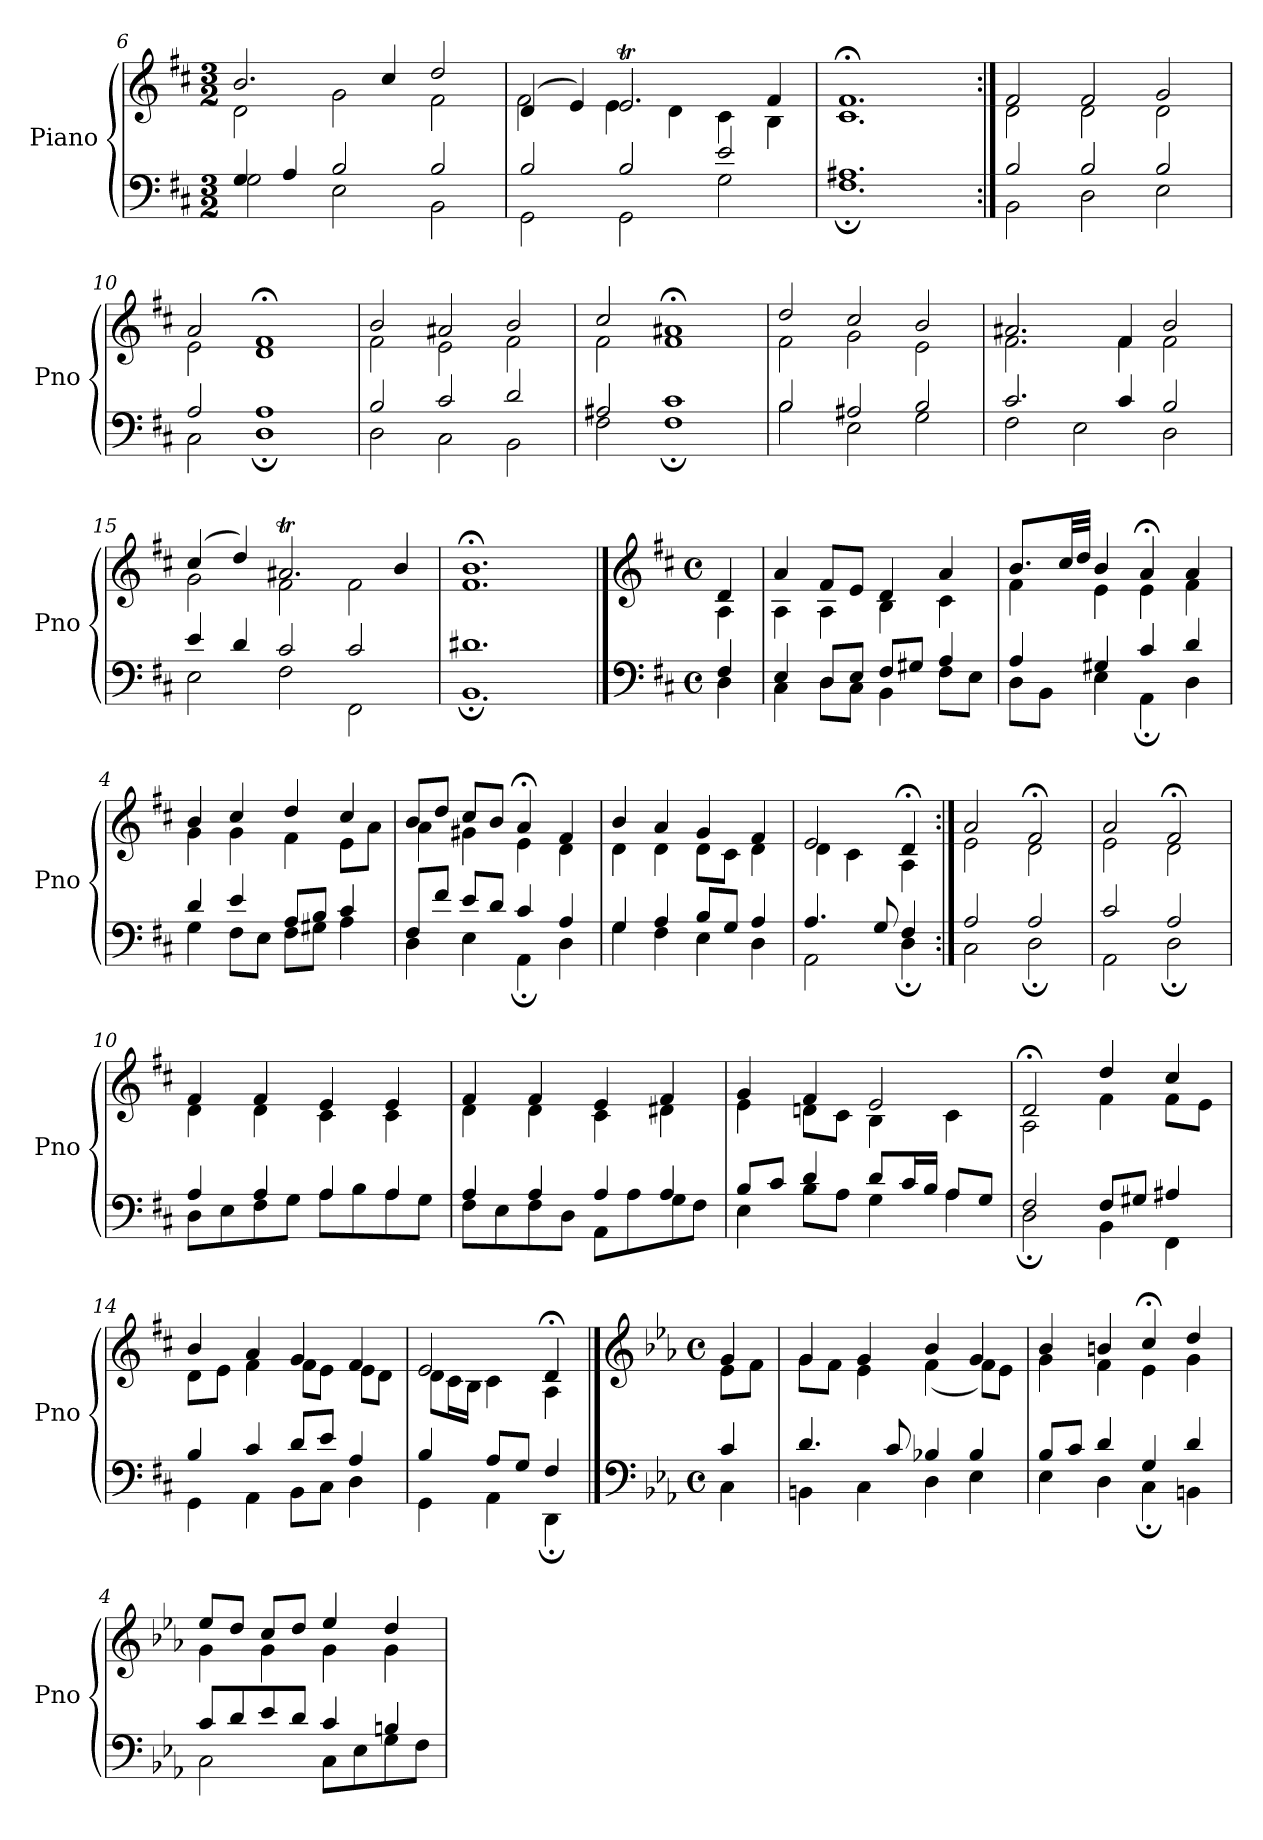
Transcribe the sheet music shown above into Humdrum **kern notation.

**kern	**kern
*part1	*part1
*staff2	*staff1
*I"Piano	*
*I'Pno	*
*clefF4	*clefG2
*k[f#c#]	*k[f#c#]
*M3/2	*M3/2
=6	=6
*^	*^
4G/	2G\	2.b/	2d\
4A/	.	.	.
2B/	2E\	.	2g\
.	.	4cc#/	.
2B/	2BB\	2dd/	2f#\
=7	=7	=7	=7
2B/	2GG\	(>4d/	2f#\
.	.	4e/)	.
2B/	2GG\	2.eT/	4e\
.	.	.	4d\
2e/	2G\	.	4c#\
.	.	4f#/	4B\
=8	=8	=8	=8
1.A#X	1.F#;	1.f#;<	1.c#
=9:|!	=9:|!	=9:|!	=9:|!
2B/	2BB\	2f#/	2d\
2B/	2D\	2f#/	2d\
2B/	2E\	2g/	2d\
=10	=10	=10	=10
2A/	2C#\	2a/	2e\
1A	1D;	1f#;<	1d
=11	=11	=11	=11
2B/	2D\	2b/	2f#\
2c#/	2C#\	2a#X/	2e\
2d/	2BB\	2b/	2f#\
=12	=12	=12	=12
2A#X/	2F#\	2cc#/	2f#\
1c#	1F#;	1f#;<	1a#X
=13	=13	=13	=13
2B/	2B\	2dd/	2f#\
2A#X/	2E\	2cc#/	2g\
2B/	2G\	2b/	2e\
=14	=14	=14	=14
2.c#/	2F#\	2.a#X/	2.f#\
.	2E\	.	.
4c#/	.	4f#/	4f#\
2B/	2D\	2b/	2f#\
=15	=15	=15	=15
4e/	2E\	(>4cc#/	2g\
4d/	.	4dd/)	.
2c#/	2F#\	2.a#Xt/	2f#\
2c#/	2FF#\	.	2f#\
.	.	4b/	.
=16	=16	=16	=16
1.d#X	1.BB;	1.b;<	1.f#
==1	==1	==1	==1
*clefF4	*	*clefG2	*
*k[f#c#]	*	*k[f#c#]	*
*M4/4	*	*M4/4	*
*met(c)	*	*met(c)	*
*	*	*MM67	*
4F#/	4D\	4d/	4A\
=2	=2	=2	=2
4E/	4C#\	4a/	4A\
8D/L	8D\L	8f#/L	4A\
8E/J	8C#\J	8e/J	.
8F#/L	4BB\	4d/	4B\
8G#X/J	.	.	.
4A/	8F#\L	4a/	4c#\
.	8E\J	.	.
=3	=3	=3	=3
4A/	8D\L	8.b/L	4f#\
.	8BB\J	.	.
.	.	32cc#/LL	.
.	.	32dd/JJJ	.
4G#X/	4E\	4b/	4e\
4c#/	4AA;\	4a;</	4e\
4d/	4D\	4a/	4f#\
=4	=4	=4	=4
4d/	4G\	4b/	4g\
4e/	8F#\L	4cc#/	4g\
.	8E\J	.	.
8A/L	8F#\L	4dd/	4f#\
8B/J	8G#X\J	.	.
4c#/	4A\	4cc#/	8e\L
.	.	.	8a\J
=5	=5	=5	=5
8F#/L	4D\	8b/L	4a\
8f#/J	.	8dd/J	.
8e/L	4E\	8cc#/L	4g#X\
8d/J	.	8b/J	.
4c#/	4AA;\	4a;</	4e\
4A/	4D\	4f#/	4d\
=6	=6	=6	=6
4G/	4G\	4b/	4d\
4A/	4F#\	4a/	4d\
8B/L	4E\	4g/	8d\L
8G/J	.	.	8c#\J
4A/	4D\	4f#/	4d\
=7	=7	=7	=7
4.A/	2AA\	2e/	4d\
.	.	.	4c#\
8G/	.	.	.
4F#/	4D;\	4d;</	4A\
=8:|!	=8:|!	=8:|!	=8:|!
2A/	2C#\	2a/	2e\
2A/	2D;\	2f#;</	2d\
=9	=9	=9	=9
2c#/	2AA\	2a/	2e\
2A/	2D;\	2f#;</	2d\
=10	=10	=10	=10
4A/	8D\L	4f#/	4d\
.	8E\	.	.
4A/	8F#\	4f#/	4d\
.	8G\J	.	.
4A/	8A\L	4e/	4c#\
.	8B\	.	.
4A/	8A\	4e/	4c#\
.	8G\J	.	.
=11	=11	=11	=11
4A/	8F#\L	4f#/	4d\
.	8E\	.	.
4A/	8F#\	4f#/	4d\
.	8D\J	.	.
4A/	8AA\L	4e/	4c#\
.	8A\	.	.
4A/	8G\	4f#/	4d#X\
.	8F#\J	.	.
=12	=12	=12	=12
8B/L	4E\	4g/	4e\
8c#/J	.	.	.
4d/	8B\L	4f#/	8dn\L
.	8A\J	.	8c#\J
8d/L	4G\	2e/	4B\
16c#/L	.	.	.
16B/JJ	.	.	.
8A/L	4A\	.	4c#\
8G/J	.	.	.
=13	=13	=13	=13
2F#/	2D;\	2d;</	2A\
8F#/L	4BB\	4dd/	4f#\
8G#X/J	.	.	.
4A#X/	4FF#\	4cc#/	8f#\L
.	.	.	8e\J
=14	=14	=14	=14
4B/	4GG\	4b/	8d\L
.	.	.	8e\J
4c#/	4AA\	4a/	4f#\
8d/L	8BB\L	4g/	8f#\L
8e/J	8C#\J	.	8e\J
4A/	4D\	4f#/	8e\L
.	.	.	8d\J
=15	=15	=15	=15
4B/	4GG\	2e/	8d\L
.	.	.	16c#\L
.	.	.	16B\JJ
8A/L	4AA\	.	4c#\
8G/J	.	.	.
4F#/	4DD;\	4d;</	4A\
==1	==1	==1	==1
*clefF4	*	*clefG2	*
*k[b-e-a-]	*	*k[b-e-a-]	*
*M4/4	*	*M4/4	*
*met(c)	*	*met(c)	*
4c/	4C\	4g/	8e-\L
.	.	.	8f\J
=2	=2	=2	=2
4.d/	4BBn\	4g/	8g\L
.	.	.	8f\J
.	4C\	4g/	4e-\
8c/	.	.	.
4B-X/	4D\	4b-/	(<4f\
4B-/	4E-\	4g/	8f\L)
.	.	.	8e-\J
=3	=3	=3	=3
8B-/L	4E-\	4b-/	4g\
8c/J	.	.	.
4d/	4D\	4bn/	4f\
4G/	4C;\	4cc;</	4e-\
4d/	4BBn\	4dd/	4g\
=4	=4	=4	=4
8c/L	2C\	8ee-/L	4g\
8d/	.	8dd/J	.
8e-/	.	8cc/L	4g\
8d/J	.	8dd/J	.
4c/	8C\L	4ee-/	4g\
.	8E-\	.	.
4Bn/	8G\	4dd/	4g\
.	8F\J	.	.
*v	*v	*	*
*	*v	*v
=	=
*-	*-
